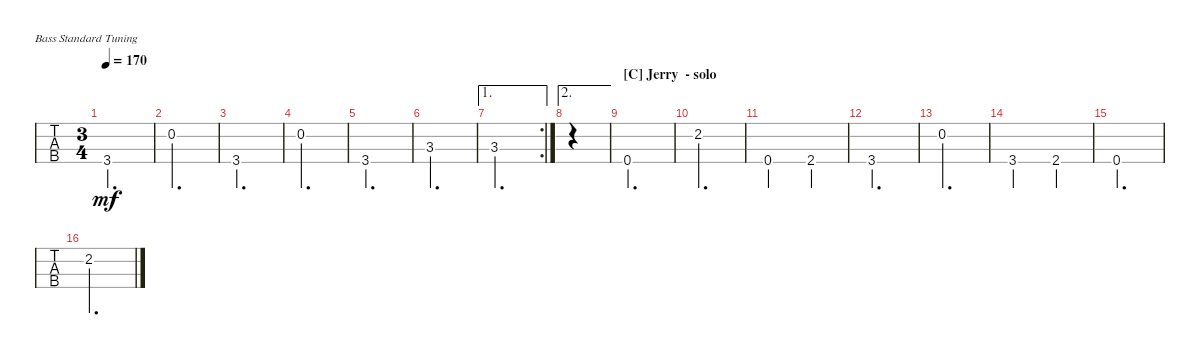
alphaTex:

\defaultSystemsLayout 4
\bracketExtendMode groupsimilarinstruments
\singleTrackTrackNamePolicy hidden
\multiTrackTrackNamePolicy hidden
\otherSystemsTrackNameOrientation horizontal
\track ("Acoustic Bass" "A-Bass") {solo instrument acousticbass}
\staff {tabs}
\tuning (G2 D2 A1 E1)
\ts (3 4)
\tempo 170
\clef f4
\scale
0.333333
\ks g
3.4.2{d dy mf} |
\scale
0.333333 0.2.2{d} |
\scale
0.333333 3.4.2{d} |
\scale
0.333333 0.2.2{d} |
\scale
0.333333 3.4.2{d} |
\scale
0.333333 3.3.2{d} |
\ae 1
\rc 2
3.3.2{d} |
\ae 2
|
\section ("C" "Jerry  - solo")
0.4.2{d} |
2.2.2{d} |
0.4.2 2.4.4 |
3.4.2{d} |
0.2.2{d} |
3.4.2 2.4.4 |
0.4.2{d} |
2.2.2{d}
